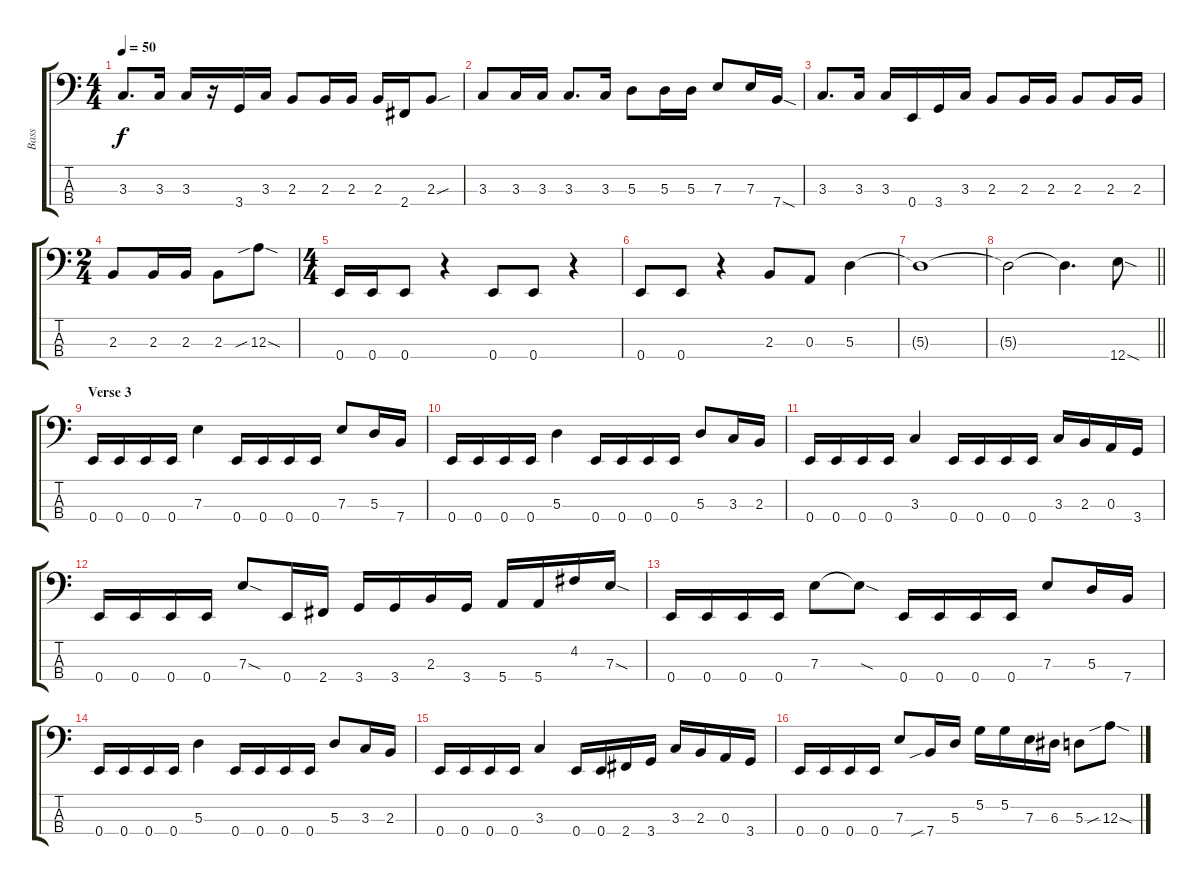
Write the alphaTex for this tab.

\track ("Bass" "Bass") {instrument electricbasspick}
\staff {score tabs}
\tuning (G2 D2 A1 E1) {hide}
\ts (4 4)
\tempo 50
\clef f4
\ks c
3.3.8{d dy f} 3.3.16 3.3.16 r.16 3.4.16 3.3.16 2.3.8 2.3.16 2.3.16 2.3.16 2.4.16 2.3{sou}.8 |
3.3.8 3.3.16 3.3.16 3.3.8{d} 3.3.16 5.3.8 5.3.16 5.3.16 7.3.8 7.3.16 7.4{sod}.16 |
3.3.8{d} 3.3.16 3.3.16 0.4.16 3.4.16 3.3.16 2.3.8 2.3.16 2.3.16 2.3.8 2.3.16 2.3.16 |
\ts (2 4)
2.3.8 2.3.16 2.3.16 2.3.8 12.3{sib sod}.8 |
\ts (4 4)
0.4.16 0.4.16 0.4.8 r.4 0.4.8 0.4.8 r.4 |
0.4.8 0.4.8 r.4 2.3.8 0.3.8 5.3.4 |
5.3{t}.1 |
\barLineRight lightlight
5.3{t}.2 5.3{t}.4{d} 12.4{sod}.8 |
\section ("" "Verse 3")
0.4.16 0.4.16 0.4.16 0.4.16 7.3.4 0.4.16 0.4.16 0.4.16 0.4.16 7.3.8 5.3.16 7.4.16 |
0.4.16 0.4.16 0.4.16 0.4.16 5.3.4 0.4.16 0.4.16 0.4.16 0.4.16 5.3.8 3.3.16 2.3.16 |
0.4.16 0.4.16 0.4.16 0.4.16 3.3.4 0.4.16 0.4.16 0.4.16 0.4.16 3.3.16 2.3.16 0.3.16 3.4.16 |
0.4.16 0.4.16 0.4.16 0.4.16 7.3{sod}.8 0.4.16 2.4.16 3.4.16 3.4.16 2.3.16 3.4.16 5.4.16 5.4.16 4.2.16 7.3{sod}.16 |
0.4.16 0.4.16 0.4.16 0.4.16 7.3.8 7.3{sod t}.8 0.4.16 0.4.16 0.4.16 0.4.16 7.3.8 5.3.16 7.4.16 |
0.4.16 0.4.16 0.4.16 0.4.16 5.3.4 0.4.16 0.4.16 0.4.16 0.4.16 5.3.8 3.3.16 2.3.16 |
0.4.16 0.4.16 0.4.16 0.4.16 3.3.4 0.4.16 0.4.16 2.4.16 3.4.16 3.3.16 2.3.16 0.3.16 3.4.16 |
0.4.16 0.4.16 0.4.16 0.4.16 7.3.8 7.4{sib}.16 5.3.16 5.2.16 5.2.16 7.3.16 6.3.16 5.3.8 12.3{sib sod}.8
